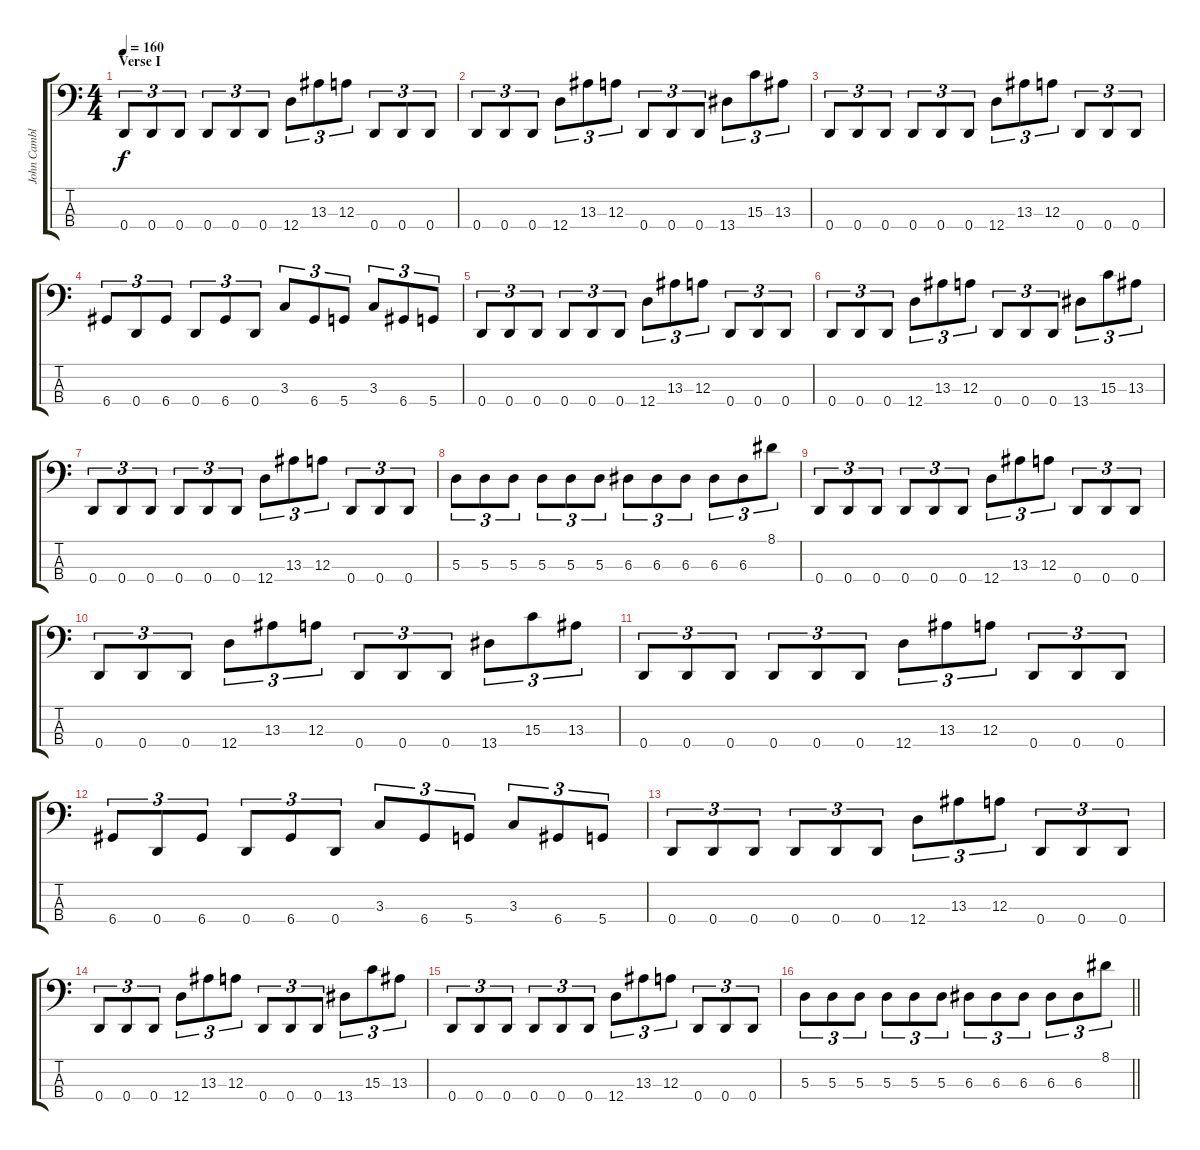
\track ("John Camblell" "John Cambl") {instrument electricbasspick}
\staff {score tabs}
\tuning (G2 D2 A1 D1) {hide}
\ts (4 4)
\section ("" "Verse I")
\tempo 160
\clef f4
\ks c
0.4.8{tu (3 2) dy f} 0.4.8{tu (3 2)} 0.4.8{tu (3 2)} 0.4.8{tu (3 2)} 0.4.8{tu (3 2)} 0.4.8{tu (3 2)} 12.4.8{tu (3 2)} 13.3.8{tu (3 2)} 12.3.8{tu (3 2)} 0.4.8{tu (3 2)} 0.4.8{tu (3 2)} 0.4.8{tu (3 2)} |
0.4.8{tu (3 2)} 0.4.8{tu (3 2)} 0.4.8{tu (3 2)} 12.4.8{tu (3 2)} 13.3.8{tu (3 2)} 12.3.8{tu (3 2)} 0.4.8{tu (3 2)} 0.4.8{tu (3 2)} 0.4.8{tu (3 2)} 13.4.8{tu (3 2)} 15.3.8{tu (3 2)} 13.3.8{tu (3 2)} |
0.4.8{tu (3 2)} 0.4.8{tu (3 2)} 0.4.8{tu (3 2)} 0.4.8{tu (3 2)} 0.4.8{tu (3 2)} 0.4.8{tu (3 2)} 12.4.8{tu (3 2)} 13.3.8{tu (3 2)} 12.3.8{tu (3 2)} 0.4.8{tu (3 2)} 0.4.8{tu (3 2)} 0.4.8{tu (3 2)} |
6.4.8{tu (3 2)} 0.4.8{tu (3 2)} 6.4.8{tu (3 2)} 0.4.8{tu (3 2)} 6.4.8{tu (3 2)} 0.4.8{tu (3 2)} 3.3.8{tu (3 2)} 6.4.8{tu (3 2)} 5.4.8{tu (3 2)} 3.3.8{tu (3 2)} 6.4.8{tu (3 2)} 5.4.8{tu (3 2)} |
0.4.8{tu (3 2)} 0.4.8{tu (3 2)} 0.4.8{tu (3 2)} 0.4.8{tu (3 2)} 0.4.8{tu (3 2)} 0.4.8{tu (3 2)} 12.4.8{tu (3 2)} 13.3.8{tu (3 2)} 12.3.8{tu (3 2)} 0.4.8{tu (3 2)} 0.4.8{tu (3 2)} 0.4.8{tu (3 2)} |
0.4.8{tu (3 2)} 0.4.8{tu (3 2)} 0.4.8{tu (3 2)} 12.4.8{tu (3 2)} 13.3.8{tu (3 2)} 12.3.8{tu (3 2)} 0.4.8{tu (3 2)} 0.4.8{tu (3 2)} 0.4.8{tu (3 2)} 13.4.8{tu (3 2)} 15.3.8{tu (3 2)} 13.3.8{tu (3 2)} |
0.4.8{tu (3 2)} 0.4.8{tu (3 2)} 0.4.8{tu (3 2)} 0.4.8{tu (3 2)} 0.4.8{tu (3 2)} 0.4.8{tu (3 2)} 12.4.8{tu (3 2)} 13.3.8{tu (3 2)} 12.3.8{tu (3 2)} 0.4.8{tu (3 2)} 0.4.8{tu (3 2)} 0.4.8{tu (3 2)} |
5.3.8{tu (3 2)} 5.3.8{tu (3 2)} 5.3.8{tu (3 2)} 5.3.8{tu (3 2)} 5.3.8{tu (3 2)} 5.3.8{tu (3 2)} 6.3.8{tu (3 2)} 6.3.8{tu (3 2)} 6.3.8{tu (3 2)} 6.3.8{tu (3 2)} 6.3.8{tu (3 2)} 8.1.8{tu (3 2)} |
0.4.8{tu (3 2)} 0.4.8{tu (3 2)} 0.4.8{tu (3 2)} 0.4.8{tu (3 2)} 0.4.8{tu (3 2)} 0.4.8{tu (3 2)} 12.4.8{tu (3 2)} 13.3.8{tu (3 2)} 12.3.8{tu (3 2)} 0.4.8{tu (3 2)} 0.4.8{tu (3 2)} 0.4.8{tu (3 2)} |
0.4.8{tu (3 2)} 0.4.8{tu (3 2)} 0.4.8{tu (3 2)} 12.4.8{tu (3 2)} 13.3.8{tu (3 2)} 12.3.8{tu (3 2)} 0.4.8{tu (3 2)} 0.4.8{tu (3 2)} 0.4.8{tu (3 2)} 13.4.8{tu (3 2)} 15.3.8{tu (3 2)} 13.3.8{tu (3 2)} |
0.4.8{tu (3 2)} 0.4.8{tu (3 2)} 0.4.8{tu (3 2)} 0.4.8{tu (3 2)} 0.4.8{tu (3 2)} 0.4.8{tu (3 2)} 12.4.8{tu (3 2)} 13.3.8{tu (3 2)} 12.3.8{tu (3 2)} 0.4.8{tu (3 2)} 0.4.8{tu (3 2)} 0.4.8{tu (3 2)} |
6.4.8{tu (3 2)} 0.4.8{tu (3 2)} 6.4.8{tu (3 2)} 0.4.8{tu (3 2)} 6.4.8{tu (3 2)} 0.4.8{tu (3 2)} 3.3.8{tu (3 2)} 6.4.8{tu (3 2)} 5.4.8{tu (3 2)} 3.3.8{tu (3 2)} 6.4.8{tu (3 2)} 5.4.8{tu (3 2)} |
0.4.8{tu (3 2)} 0.4.8{tu (3 2)} 0.4.8{tu (3 2)} 0.4.8{tu (3 2)} 0.4.8{tu (3 2)} 0.4.8{tu (3 2)} 12.4.8{tu (3 2)} 13.3.8{tu (3 2)} 12.3.8{tu (3 2)} 0.4.8{tu (3 2)} 0.4.8{tu (3 2)} 0.4.8{tu (3 2)} |
0.4.8{tu (3 2)} 0.4.8{tu (3 2)} 0.4.8{tu (3 2)} 12.4.8{tu (3 2)} 13.3.8{tu (3 2)} 12.3.8{tu (3 2)} 0.4.8{tu (3 2)} 0.4.8{tu (3 2)} 0.4.8{tu (3 2)} 13.4.8{tu (3 2)} 15.3.8{tu (3 2)} 13.3.8{tu (3 2)} |
0.4.8{tu (3 2)} 0.4.8{tu (3 2)} 0.4.8{tu (3 2)} 0.4.8{tu (3 2)} 0.4.8{tu (3 2)} 0.4.8{tu (3 2)} 12.4.8{tu (3 2)} 13.3.8{tu (3 2)} 12.3.8{tu (3 2)} 0.4.8{tu (3 2)} 0.4.8{tu (3 2)} 0.4.8{tu (3 2)} |
\barLineRight lightlight
5.3.8{tu (3 2)} 5.3.8{tu (3 2)} 5.3.8{tu (3 2)} 5.3.8{tu (3 2)} 5.3.8{tu (3 2)} 5.3.8{tu (3 2)} 6.3.8{tu (3 2)} 6.3.8{tu (3 2)} 6.3.8{tu (3 2)} 6.3.8{tu (3 2)} 6.3.8{tu (3 2)} 8.1.8{tu (3 2)}
